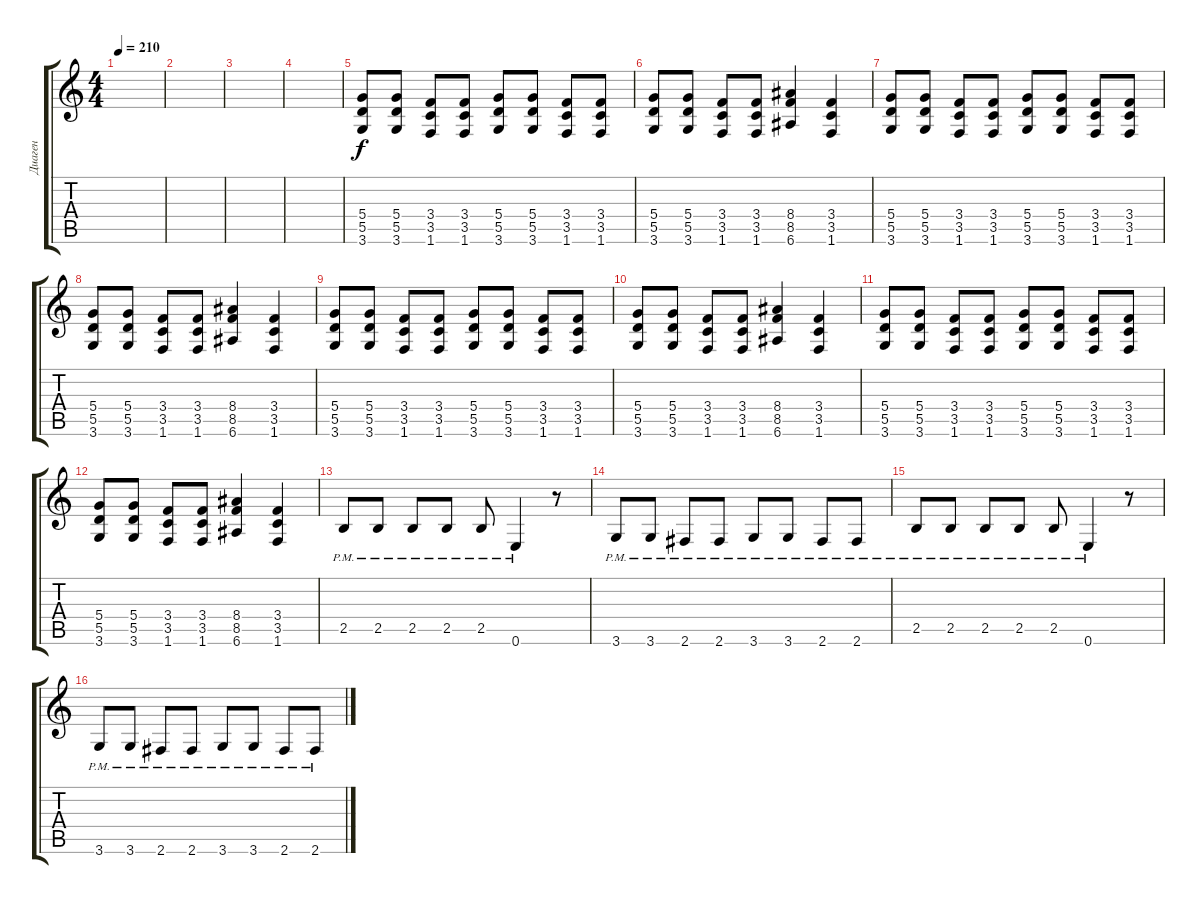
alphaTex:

\track ("Диаген" "Диаген") {instrument distortionguitar}
\staff {score tabs}
\tuning (E4 B3 G3 D3 A2 E2) {hide}
\ts (4 4)
\tempo 210
\clef g2
\ks c
|
|
|
|
(5.4 5.5 3.6).8 (5.4 5.5 3.6).8 (3.4 3.5 1.6).8 (3.4 3.5 1.6).8 (5.4 5.5 3.6).8 (5.4 5.5 3.6).8 (3.4 3.5 1.6).8 (3.4 3.5 1.6).8 |
(5.4 5.5 3.6).8 (5.4 5.5 3.6).8 (3.4 3.5 1.6).8 (3.4 3.5 1.6).8 (8.4 8.5 6.6).4 (3.4 3.5 1.6).4 |
(5.4 5.5 3.6).8 (5.4 5.5 3.6).8 (3.4 3.5 1.6).8 (3.4 3.5 1.6).8 (5.4 5.5 3.6).8 (5.4 5.5 3.6).8 (3.4 3.5 1.6).8 (3.4 3.5 1.6).8 |
(5.4 5.5 3.6).8 (5.4 5.5 3.6).8 (3.4 3.5 1.6).8 (3.4 3.5 1.6).8 (8.4 8.5 6.6).4 (3.4 3.5 1.6).4 |
(5.4 5.5 3.6).8 (5.4 5.5 3.6).8 (3.4 3.5 1.6).8 (3.4 3.5 1.6).8 (5.4 5.5 3.6).8 (5.4 5.5 3.6).8 (3.4 3.5 1.6).8 (3.4 3.5 1.6).8 |
(5.4 5.5 3.6).8 (5.4 5.5 3.6).8 (3.4 3.5 1.6).8 (3.4 3.5 1.6).8 (8.4 8.5 6.6).4 (3.4 3.5 1.6).4 |
(5.4 5.5 3.6).8 (5.4 5.5 3.6).8 (3.4 3.5 1.6).8 (3.4 3.5 1.6).8 (5.4 5.5 3.6).8 (5.4 5.5 3.6).8 (3.4 3.5 1.6).8 (3.4 3.5 1.6).8 |
(5.4 5.5 3.6).8 (5.4 5.5 3.6).8 (3.4 3.5 1.6).8 (3.4 3.5 1.6).8 (8.4 8.5 6.6).4 (3.4 3.5 1.6).4 |
2.5{pm}.8 2.5{pm}.8 2.5{pm}.8 2.5{pm}.8 2.5{pm}.8 0.6{pm}.4 r.8 |
3.6{pm}.8 3.6{pm}.8 2.6{pm}.8 2.6{pm}.8 3.6{pm}.8 3.6{pm}.8 2.6{pm}.8 2.6{pm}.8 |
2.5{pm}.8 2.5{pm}.8 2.5{pm}.8 2.5{pm}.8 2.5{pm}.8 0.6{pm}.4 r.8 |
3.6{pm}.8 3.6{pm}.8 2.6{pm}.8 2.6{pm}.8 3.6{pm}.8 3.6{pm}.8 2.6{pm}.8 2.6{pm}.8
